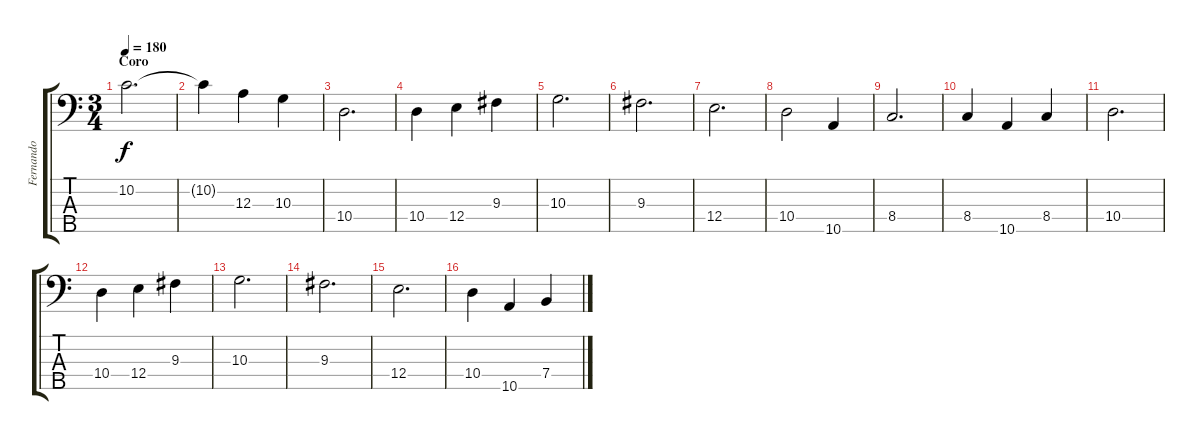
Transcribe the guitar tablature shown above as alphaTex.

\track ("Fernando" "Fernando") {instrument fretlessbass}
\staff {score tabs}
\tuning (G2 D2 A1 E1 B0) {hide}
\ts (3 4)
\section ("" "Coro")
\tempo 180
\clef f4
\ks c
10.2.2{d dy f} |
10.2{t}.4 12.3.4 10.3.4 |
10.4.2{d} |
10.4.4 12.4.4 9.3.4 |
10.3.2{d} |
9.3.2{d} |
12.4.2{d} |
10.4.2 10.5.4 |
8.4.2{d} |
8.4.4 10.5.4 8.4.4 |
10.4.2{d} |
10.4.4 12.4.4 9.3.4 |
10.3.2{d} |
9.3.2{d} |
12.4.2{d} |
10.4.4 10.5.4 7.4.4
